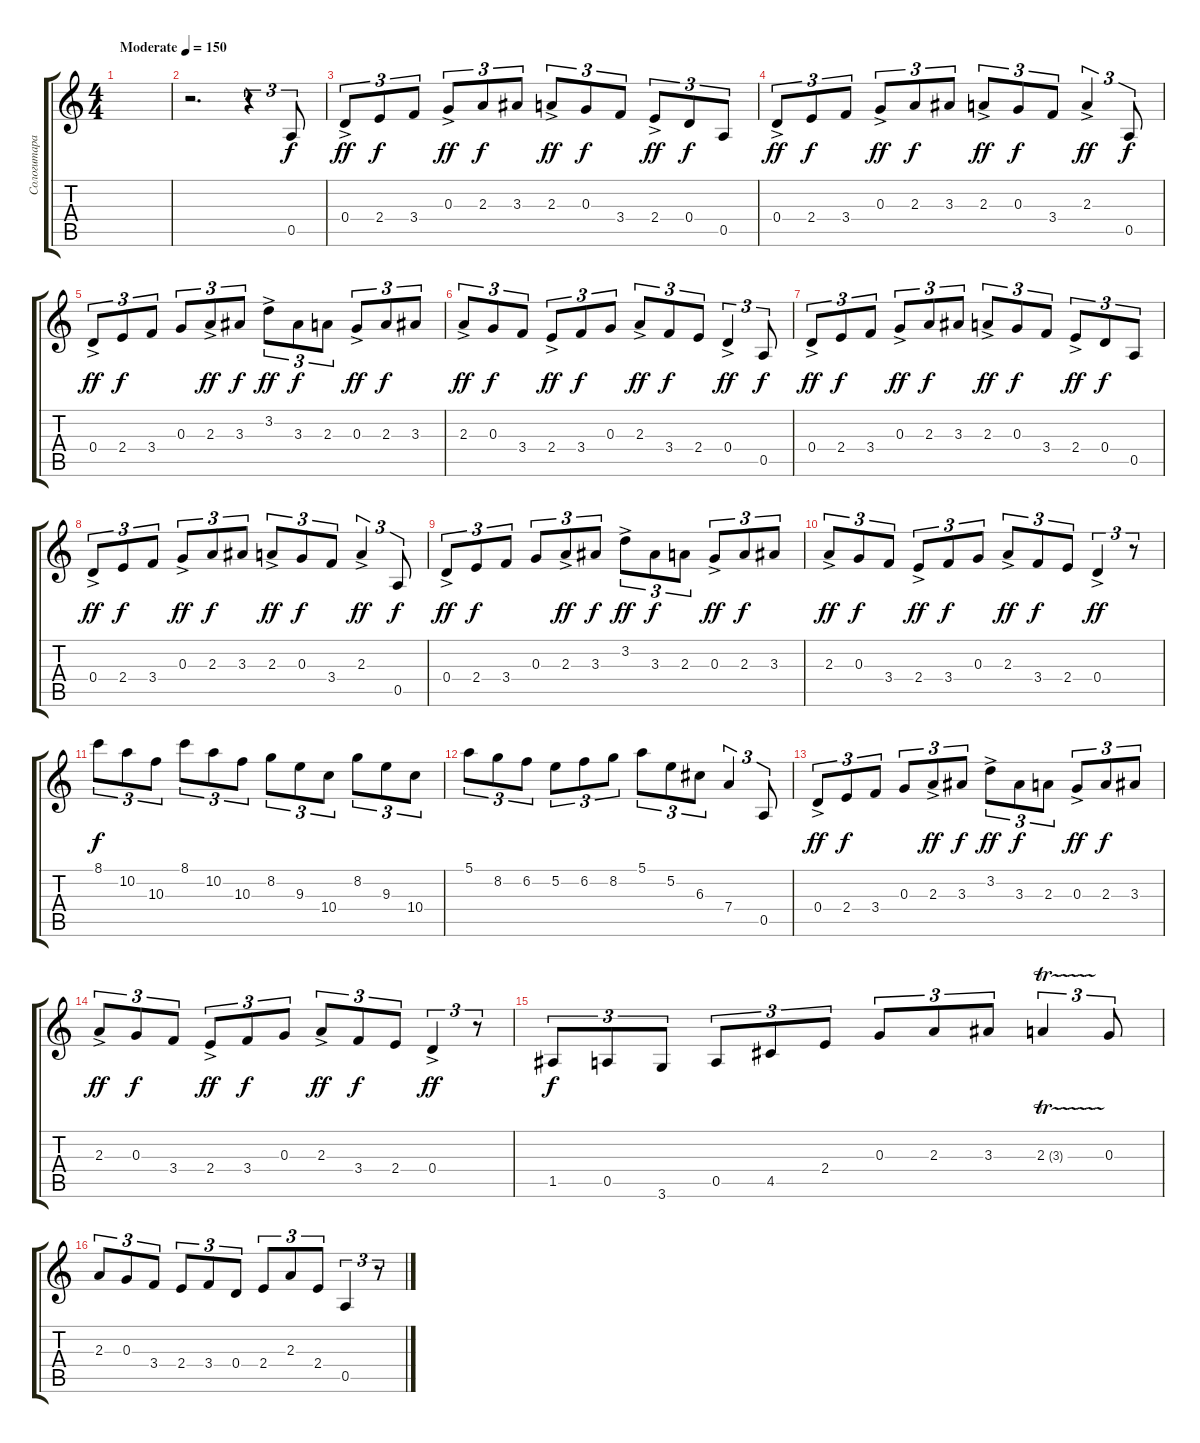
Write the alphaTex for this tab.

\track ("Сологитара" "Сологитара") {instrument acousticguitarsteel}
\staff {score tabs}
\tuning (E4 B3 G3 D3 A2 E2) {hide}
\ts (4 4)
\tempo (150 "Moderate")
\clef g2
\ks c
|
r.2{d} r.4{tu (3 2)} 0.5.8{tu (3 2) volume 13} |
0.4{ac}.8{tu (3 2) dy ff} 2.4.8{tu (3 2) dy f} 3.4.8{tu (3 2)} 0.3{ac}.8{tu (3 2) dy ff} 2.3.8{tu (3 2) dy f} 3.3.8{tu (3 2)} 2.3{ac}.8{tu (3 2) dy ff} 0.3.8{tu (3 2) dy f} 3.4.8{tu (3 2)} 2.4{ac}.8{tu (3 2) dy ff} 0.4.8{tu (3 2) dy f} 0.5.8{tu (3 2)} |
0.4{ac}.8{tu (3 2) dy ff} 2.4.8{tu (3 2) dy f} 3.4.8{tu (3 2)} 0.3{ac}.8{tu (3 2) dy ff} 2.3.8{tu (3 2) dy f} 3.3.8{tu (3 2)} 2.3{ac}.8{tu (3 2) dy ff} 0.3.8{tu (3 2) dy f} 3.4.8{tu (3 2)} 2.3{ac}.4{tu (3 2) dy ff} 0.5.8{tu (3 2) dy f} |
0.4{ac}.8{tu (3 2) dy ff} 2.4.8{tu (3 2) dy f} 3.4.8{tu (3 2)} 0.3.8{tu (3 2)} 2.3{ac}.8{tu (3 2) dy ff} 3.3.8{tu (3 2) dy f} 3.2{ac}.8{tu (3 2) dy ff} 3.3.8{tu (3 2) dy f} 2.3.8{tu (3 2)} 0.3{ac}.8{tu (3 2) dy ff} 2.3.8{tu (3 2) dy f} 3.3.8{tu (3 2)} |
2.3{ac}.8{tu (3 2) dy ff} 0.3.8{tu (3 2) dy f} 3.4.8{tu (3 2)} 2.4{ac}.8{tu (3 2) dy ff} 3.4.8{tu (3 2) dy f} 0.3.8{tu (3 2)} 2.3{ac}.8{tu (3 2) dy ff} 3.4.8{tu (3 2) dy f} 2.4.8{tu (3 2)} 0.4{ac}.4{tu (3 2) dy ff} 0.5.8{tu (3 2) dy f} |
0.4{ac}.8{tu (3 2) dy ff} 2.4.8{tu (3 2) dy f} 3.4.8{tu (3 2)} 0.3{ac}.8{tu (3 2) dy ff} 2.3.8{tu (3 2) dy f} 3.3.8{tu (3 2)} 2.3{ac}.8{tu (3 2) dy ff} 0.3.8{tu (3 2) dy f} 3.4.8{tu (3 2)} 2.4{ac}.8{tu (3 2) dy ff} 0.4.8{tu (3 2) dy f} 0.5.8{tu (3 2)} |
0.4{ac}.8{tu (3 2) dy ff} 2.4.8{tu (3 2) dy f} 3.4.8{tu (3 2)} 0.3{ac}.8{tu (3 2) dy ff} 2.3.8{tu (3 2) dy f} 3.3.8{tu (3 2)} 2.3{ac}.8{tu (3 2) dy ff} 0.3.8{tu (3 2) dy f} 3.4.8{tu (3 2)} 2.3{ac}.4{tu (3 2) dy ff} 0.5.8{tu (3 2) dy f} |
0.4{ac}.8{tu (3 2) dy ff} 2.4.8{tu (3 2) dy f} 3.4.8{tu (3 2)} 0.3.8{tu (3 2)} 2.3{ac}.8{tu (3 2) dy ff} 3.3.8{tu (3 2) dy f} 3.2{ac}.8{tu (3 2) dy ff} 3.3.8{tu (3 2) dy f} 2.3.8{tu (3 2)} 0.3{ac}.8{tu (3 2) dy ff} 2.3.8{tu (3 2) dy f} 3.3.8{tu (3 2)} |
2.3{ac}.8{tu (3 2) dy ff} 0.3.8{tu (3 2) dy f} 3.4.8{tu (3 2)} 2.4{ac}.8{tu (3 2) dy ff} 3.4.8{tu (3 2) dy f} 0.3.8{tu (3 2)} 2.3{ac}.8{tu (3 2) dy ff} 3.4.8{tu (3 2) dy f} 2.4.8{tu (3 2)} 0.4{ac}.4{tu (3 2) dy ff} r.8{tu (3 2)} |
8.1.8{tu (3 2) dy f} 10.2.8{tu (3 2)} 10.3.8{tu (3 2)} 8.1.8{tu (3 2)} 10.2.8{tu (3 2)} 10.3.8{tu (3 2)} 8.2.8{tu (3 2)} 9.3.8{tu (3 2)} 10.4.8{tu (3 2)} 8.2.8{tu (3 2)} 9.3.8{tu (3 2)} 10.4.8{tu (3 2)} |
5.1.8{tu (3 2)} 8.2.8{tu (3 2)} 6.2.8{tu (3 2)} 5.2.8{tu (3 2)} 6.2.8{tu (3 2)} 8.2.8{tu (3 2)} 5.1.8{tu (3 2)} 5.2.8{tu (3 2)} 6.3.8{tu (3 2)} 7.4.4{tu (3 2)} 0.5.8{tu (3 2)} |
0.4{ac}.8{tu (3 2) dy ff} 2.4.8{tu (3 2) dy f} 3.4.8{tu (3 2)} 0.3.8{tu (3 2)} 2.3{ac}.8{tu (3 2) dy ff} 3.3.8{tu (3 2) dy f} 3.2{ac}.8{tu (3 2) dy ff} 3.3.8{tu (3 2) dy f} 2.3.8{tu (3 2)} 0.3{ac}.8{tu (3 2) dy ff} 2.3.8{tu (3 2) dy f} 3.3.8{tu (3 2)} |
2.3{ac}.8{tu (3 2) dy ff} 0.3.8{tu (3 2) dy f} 3.4.8{tu (3 2)} 2.4{ac}.8{tu (3 2) dy ff} 3.4.8{tu (3 2) dy f} 0.3.8{tu (3 2)} 2.3{ac}.8{tu (3 2) dy ff} 3.4.8{tu (3 2) dy f} 2.4.8{tu (3 2)} 0.4{ac}.4{tu (3 2) dy ff} r.8{tu (3 2)} |
1.5.8{tu (3 2) dy f} 0.5.8{tu (3 2)} 3.6.8{tu (3 2)} 0.5.8{tu (3 2)} 4.5.8{tu (3 2)} 2.4.8{tu (3 2)} 0.3.8{tu (3 2)} 2.3.8{tu (3 2)} 3.3.8{tu (3 2)} 2.3{tr (3 16)}.4{tu (3 2)} 0.3.8{tu (3 2)} |
2.3.8{tu (3 2)} 0.3.8{tu (3 2)} 3.4.8{tu (3 2)} 2.4.8{tu (3 2)} 3.4.8{tu (3 2)} 0.4.8{tu (3 2)} 2.4.8{tu (3 2)} 2.3.8{tu (3 2)} 2.4.8{tu (3 2)} 0.5.4{tu (3 2)} r.8{tu (3 2)}
